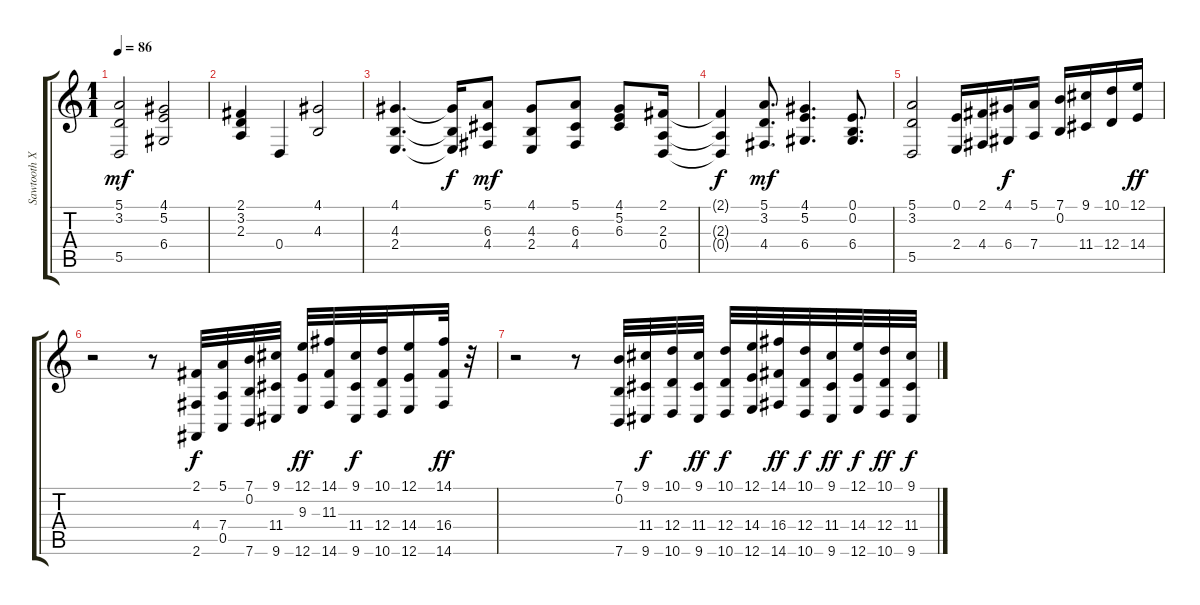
\track ("Sawtooth X" "Sawtooth X") {instrument lead2sawtooth}
\staff {score tabs}
\tuning (E4 B3 G3 D3 A2 E2) {hide}
\ts (1 1)
\tempo 86
\clef g2
\ks c
(5.1 3.2 5.5).2{dy mf} (4.1 5.2 6.4).2 |
(2.1 3.2 2.3).4 0.4.4 (4.1 4.3).2 |
(4.1 4.3 2.4).4{d} (4.1{t} 4.3{t} 2.4{t}).16{dy f} (5.1 6.3 4.4).8{dy mf} (4.1 4.3 2.4).8 (5.1 6.3 4.4).8 (4.1 5.2 6.3).8 (2.1 2.3 0.4).16 |
(2.1{t} 2.3{t} 0.4{t}).4{dy f} (5.1 3.2 4.4).8{d dy mf} (4.1 5.2 6.4).4{d} (0.1 0.2 6.4).8{d} |
(5.1 3.2 5.5).2 (0.1 2.4).16 (2.1 4.4).16 (4.1 6.4).16{dy f} (5.1 7.4).16 (7.1 0.2).16 (9.1 11.4).16 (10.1 12.4).16 (12.1 14.4).16{dy ff} |
r.2 r.8 (2.1 4.4 2.6).32{dy f} (5.1 7.4 0.5).32 (7.1 0.2 7.6).32 (9.1 11.4 9.6).32 (12.1 9.3 12.6).32{dy ff} (14.1 11.3 14.6).32 (9.1 11.4 9.6).32{dy f} (10.1 12.4 10.6).32 (12.1 14.4 12.6).16 (14.1 16.4 14.6).32{dy ff} r.32 |
r.2 r.8 (7.1 0.2 7.6).32 (9.1 11.4 9.6).32{dy f} (10.1 12.4 10.6).32 (9.1 11.4 9.6).32{dy ff} (10.1 12.4 10.6).32{dy f} (12.1 14.4 12.6).32 (14.1 16.4 14.6).32{dy ff} (10.1 12.4 10.6).32{dy f} (9.1 11.4 9.6).32{dy ff} (12.1 14.4 12.6).32{dy f} (10.1 12.4 10.6).32{dy ff} (9.1 11.4 9.6).32{dy f}
